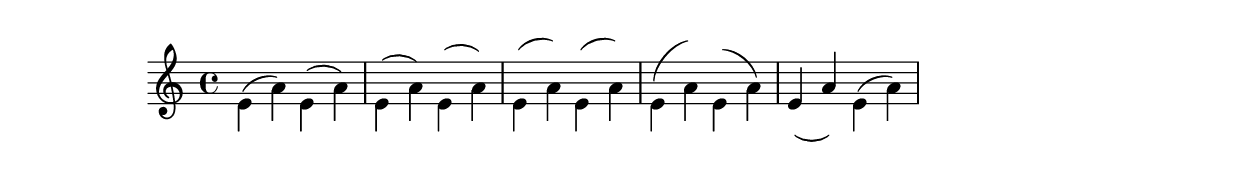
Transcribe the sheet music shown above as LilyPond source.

%% DO NOT EDIT this file manually; it is automatically
%% generated from LSR http://lsr.dsi.unimi.it
%% Make any changes in LSR itself, or in Documentation/snippets/new/ ,
%% and then run scripts/auxiliar/makelsr.py
%%
%% This file is in the public domain.
\version "2.17.27"

\header {
  lsrtags = "expressive-marks, tweaks-and-overrides"

  texidoc = "
The vertical position of a slur can be adjusted using the
@code{positions} property of @code{Slur}.  The property has 2
parameters, the first referring to the left end of the slur and the
second to the right.  The values of the parameters are not used by
LilyPond to make an exact movement of the slur - instead it selects
what placement of the slur looks best, taking into account the
parameter values.  Positive values move the slur up, and are
appropriate for notes with stems down.  Negative values move downward
slurs further down.

"
  doctitle = "Moving slur positions vertically"
} % begin verbatim


\relative c' {
  \stemDown
  e4( a)
  \override Slur.positions = #'(1 . 1)
  e4( a)
  \override Slur.positions = #'(2 . 2)
  e4( a)
  \override Slur.positions = #'(3 . 3)
  e4( a)
  \override Slur.positions = #'(4 . 4)
  e4( a)
  \override Slur.positions = #'(5 . 5)
  e4( a)
  \override Slur.positions = #'(0 . 5)
  e4( a)
  \override Slur.positions = #'(5 . 0)
  e4( a)
  \stemUp
  \override Slur.positions = #'(-5 . -5)
  e4( a)
  \stemDown
  \revert Slur.positions
  e4( a)
}
